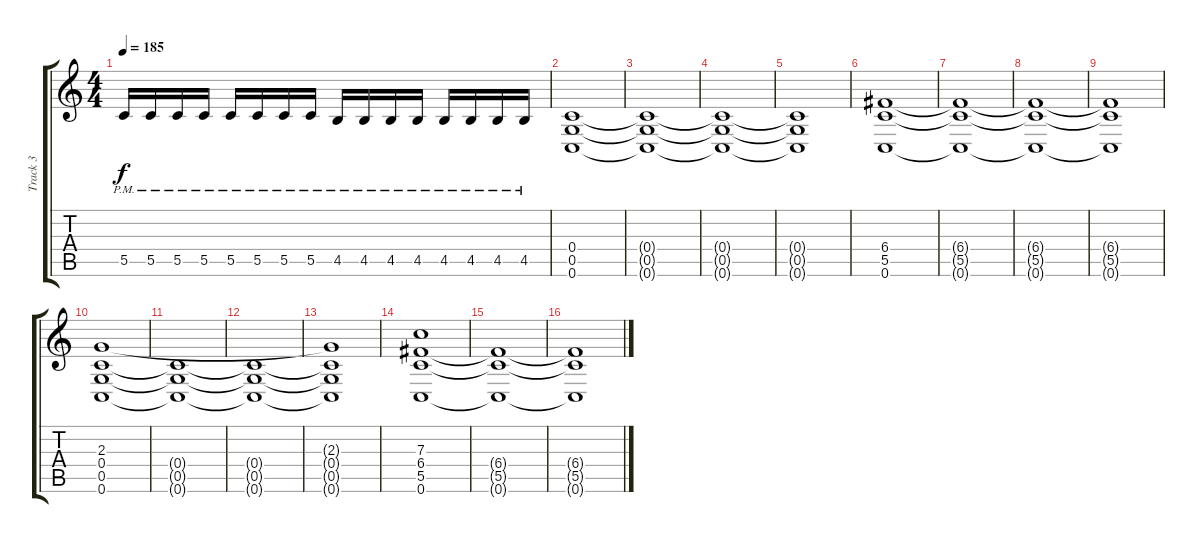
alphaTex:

\track ("Track 3" "Track 3") {instrument overdrivenguitar}
\staff {score tabs}
\tuning (D4 A3 F3 C3 G2 C2) {hide}
\ts (4 4)
\tempo 185
\clef g2
\ks c
5.5{pm}.16{dy f} 5.5{pm}.16 5.5{pm}.16 5.5{pm}.16 5.5{pm}.16 5.5{pm}.16 5.5{pm}.16 5.5{pm}.16 4.5{pm}.16 4.5{pm}.16 4.5{pm}.16 4.5{pm}.16 4.5{pm}.16 4.5{pm}.16 4.5{pm}.16 4.5{pm}.16 |
(0.4 0.5 0.6).1 |
(0.4{t} 0.5{t} 0.6{t}).1 |
(0.4{t} 0.5{t} 0.6{t}).1 |
(0.4{t} 0.5{t} 0.6{t}).1 |
(6.4 5.5 0.6).1 |
(6.4{t} 5.5{t} 0.6{t}).1 |
(6.4{t} 5.5{t} 0.6{t}).1 |
(6.4{t} 5.5{t} 0.6{t}).1 |
(2.3 0.4 0.5 0.6).1 |
(0.4{t} 0.5{t} 0.6{t}).1 |
(0.4{t} 0.5{t} 0.6{t}).1 |
(2.3{t} 0.4{t} 0.5{t} 0.6{t}).1 |
(7.3 6.4 5.5 0.6).1 |
(6.4{t} 5.5{t} 0.6{t}).1 |
(6.4{t} 5.5{t} 0.6{t}).1
